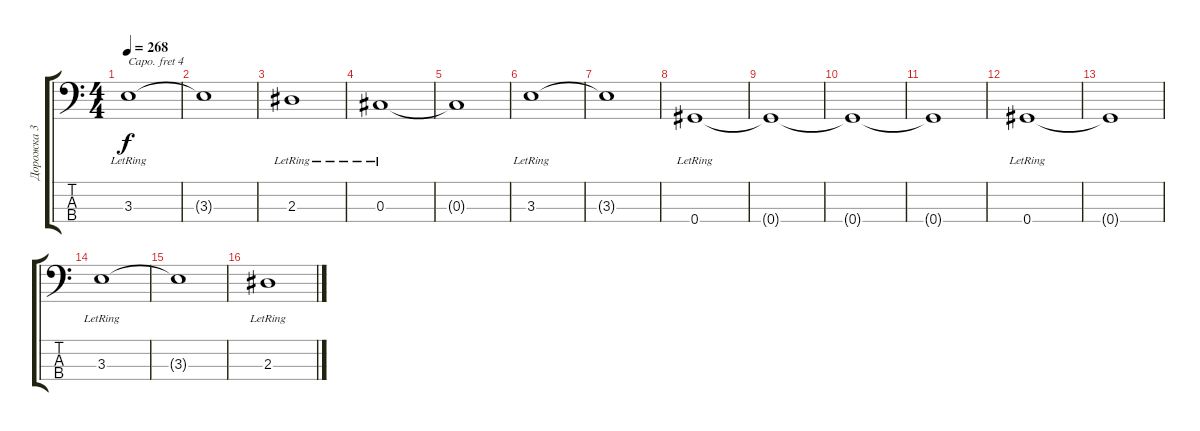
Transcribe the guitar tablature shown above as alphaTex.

\track ("Дорожка 3" "Дорожка 3") {instrument electricbassfinger}
\staff {score tabs}
\capo 4
\tuning (G2 D2 A1 E1) {hide}
\ts (4 4)
\tempo 268
\clef f4
\ks c
3.3{lr}.1{dy f} |
3.3{t}.1 |
2.3{lr}.1 |
0.3{lr}.1 |
0.3{t}.1 |
3.3{lr}.1 |
3.3{t}.1 |
0.4{lr}.1 |
0.4{t}.1 |
0.4{t}.1 |
0.4{t}.1 |
0.4{lr}.1 |
0.4{t}.1 |
3.3{lr}.1 |
3.3{t}.1 |
2.3{lr}.1
